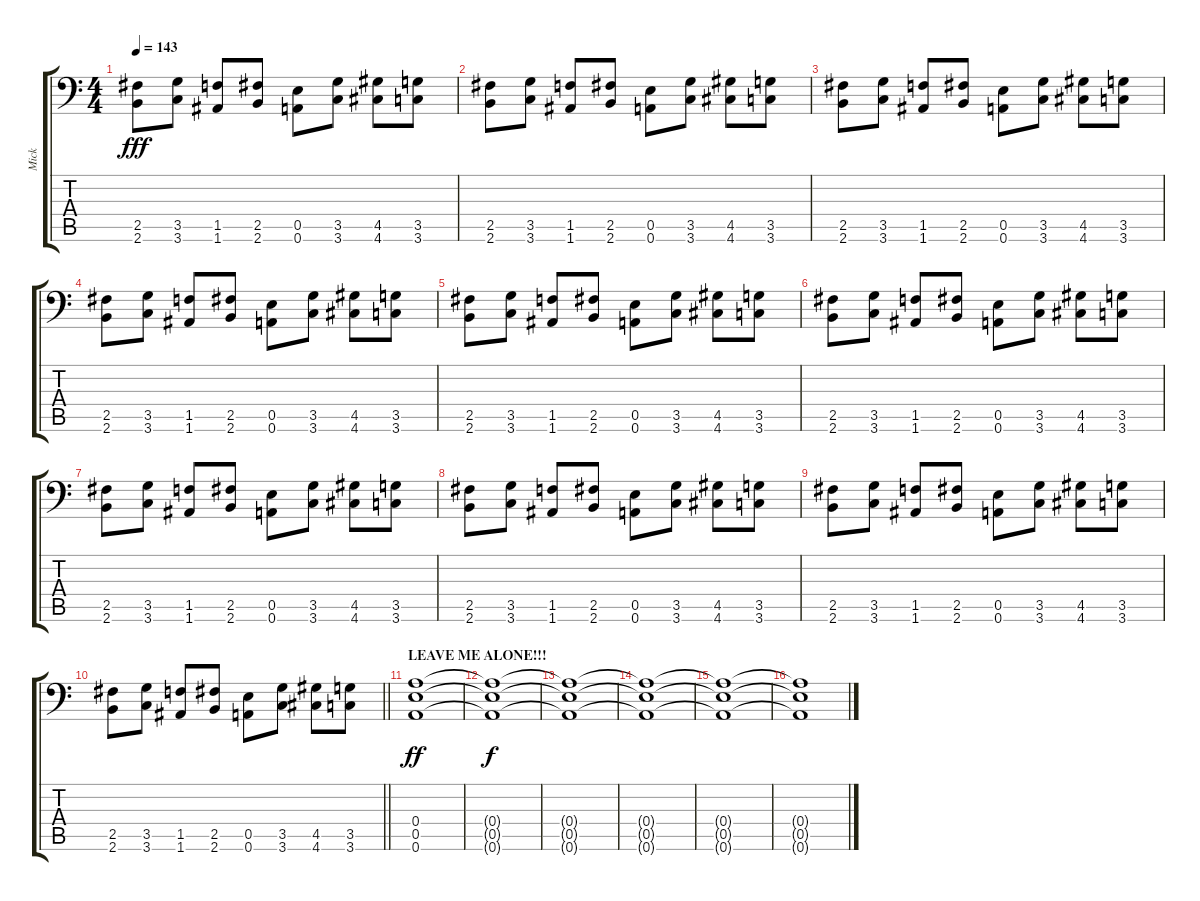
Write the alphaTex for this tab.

\track ("Mick" "Mick") {instrument distortionguitar}
\staff {score tabs}
\tuning (B3 G3 D3 A2 E2 A1) {hide}
\ts (4 4)
\tempo 143
\clef f4
\ks c
(2.5 2.6).8{dy fff} (3.5 3.6).8 (1.5 1.6).8 (2.5 2.6).8 (0.5 0.6).8 (3.5 3.6).8 (4.5 4.6).8 (3.5 3.6).8 |
(2.5 2.6).8 (3.5 3.6).8 (1.5 1.6).8 (2.5 2.6).8 (0.5 0.6).8 (3.5 3.6).8 (4.5 4.6).8 (3.5 3.6).8 |
(2.5 2.6).8 (3.5 3.6).8 (1.5 1.6).8 (2.5 2.6).8 (0.5 0.6).8 (3.5 3.6).8 (4.5 4.6).8 (3.5 3.6).8 |
(2.5 2.6).8 (3.5 3.6).8 (1.5 1.6).8 (2.5 2.6).8 (0.5 0.6).8 (3.5 3.6).8 (4.5 4.6).8 (3.5 3.6).8 |
(2.5 2.6).8 (3.5 3.6).8 (1.5 1.6).8 (2.5 2.6).8 (0.5 0.6).8 (3.5 3.6).8 (4.5 4.6).8 (3.5 3.6).8 |
(2.5 2.6).8 (3.5 3.6).8 (1.5 1.6).8 (2.5 2.6).8 (0.5 0.6).8 (3.5 3.6).8 (4.5 4.6).8 (3.5 3.6).8 |
(2.5 2.6).8 (3.5 3.6).8 (1.5 1.6).8 (2.5 2.6).8 (0.5 0.6).8 (3.5 3.6).8 (4.5 4.6).8 (3.5 3.6).8 |
(2.5 2.6).8 (3.5 3.6).8 (1.5 1.6).8 (2.5 2.6).8 (0.5 0.6).8 (3.5 3.6).8 (4.5 4.6).8 (3.5 3.6).8 |
(2.5 2.6).8 (3.5 3.6).8 (1.5 1.6).8 (2.5 2.6).8 (0.5 0.6).8 (3.5 3.6).8 (4.5 4.6).8 (3.5 3.6).8 |
\barLineRight lightlight
(2.5 2.6).8 (3.5 3.6).8 (1.5 1.6).8 (2.5 2.6).8 (0.5 0.6).8 (3.5 3.6).8 (4.5 4.6).8 (3.5 3.6).8 |
\section ("" "LEAVE ME ALONE!!!")
(0.4 0.5 0.6).1{dy ff} |
(0.4{t} 0.5{t} 0.6{t}).1{dy f} |
(0.4{t} 0.5{t} 0.6{t}).1 |
(0.4{t} 0.5{t} 0.6{t}).1 |
(0.4{t} 0.5{t} 0.6{t}).1 |
(0.4{t} 0.5{t} 0.6{t}).1
